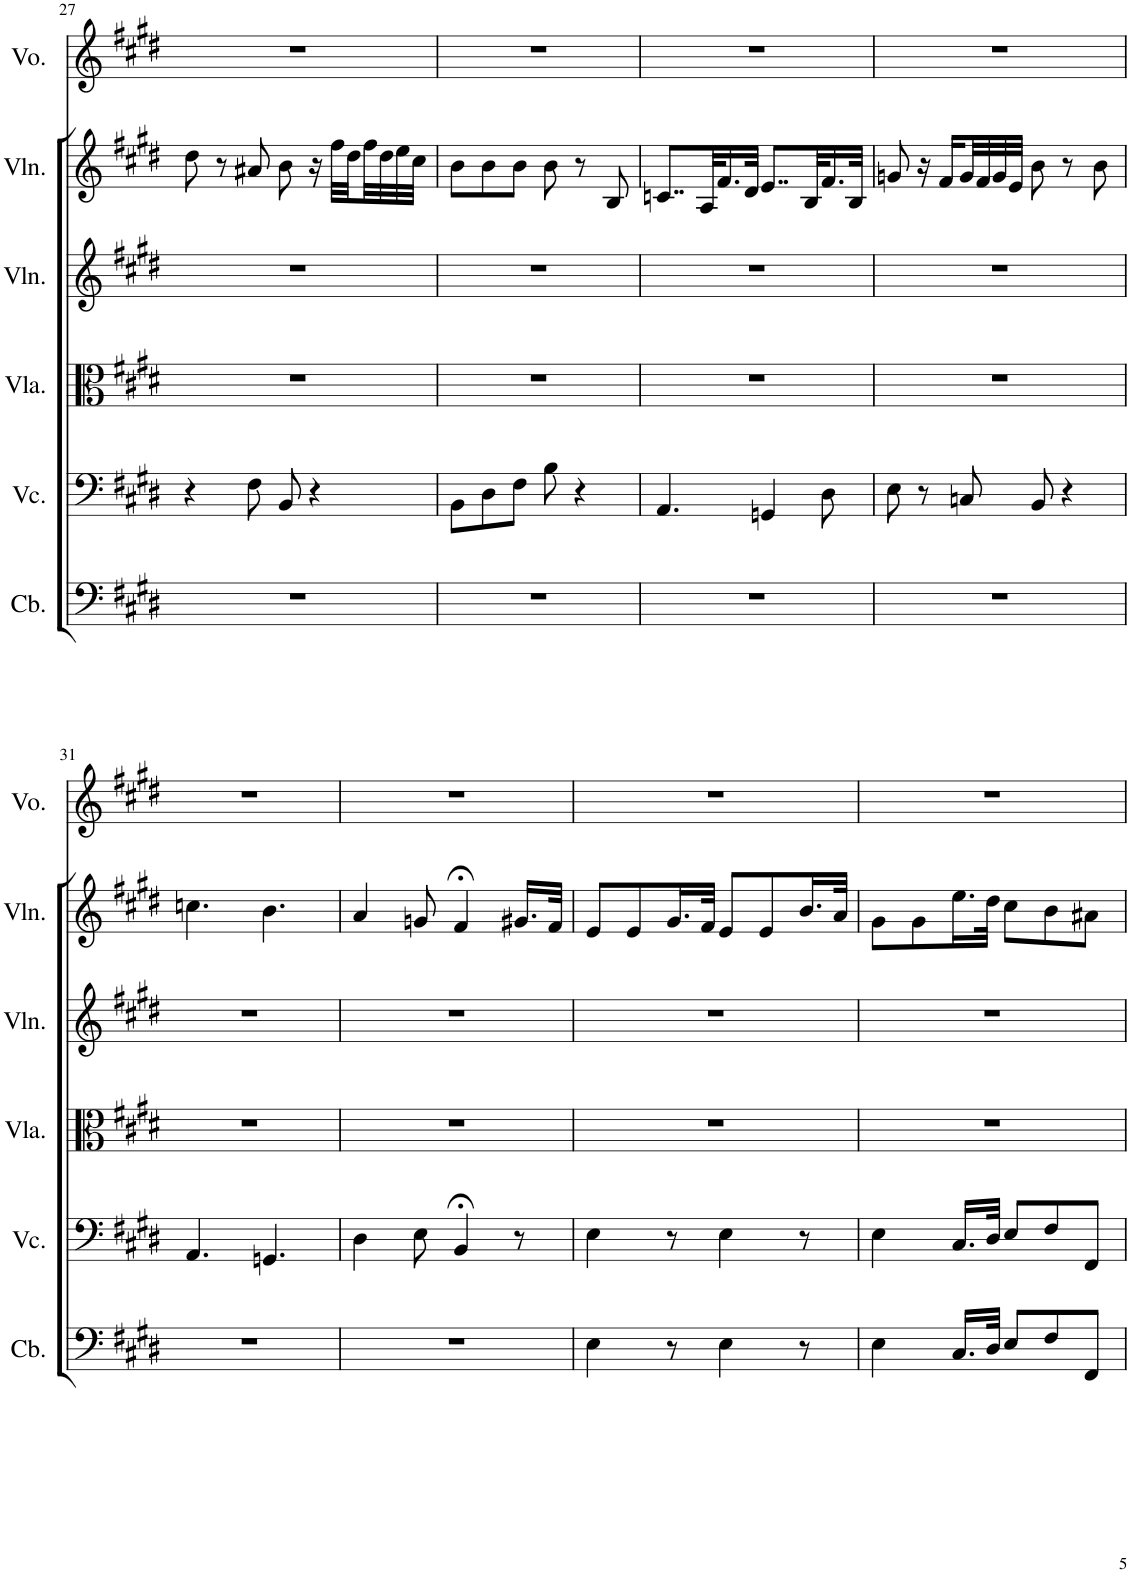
**kern	**kern	**kern	**kern	**kern	**kern
*part6	*part5	*part4	*part3	*part2	*part1
*staff6	*staff5	*staff4	*staff3	*staff2	*staff1
*I"Contrabass	*I"Violoncello	*I"Viola	*I"Violin	*I"Violin	*I"Voice
*I'Cb.	*I'Vc.	*I'Vla.	*I'Vln.	*I'Vln.	*I'Vo.
!!LO:PB:g=z
*clefF4	*clefF4	*clefC3	*clefG2	*clefG2	*clefG2
*Trd7c12	*	*	*	*	*
*k[f#c#g#d#]	*k[f#c#g#d#]	*k[f#c#g#d#]	*k[f#c#g#d#]	*k[f#c#g#d#]	*k[f#c#g#d#]
*M6/8	*M6/8	*M6/8	*M6/8	*M6/8	*M6/8
=27	=27	=27	=27	=27	=27
2.r	4r	2.r	2.r	8dd#\	2.r
.	.	.	.	8r	.
.	8F#\	.	.	8a#X/	.
.	8BB/	.	.	8b\	.
.	4r	.	.	16r	.
.	.	.	.	32ff#\LLL	.
.	.	.	.	32dd#\	.
.	.	.	.	32ff#\	.
.	.	.	.	32dd#\	.
.	.	.	.	32ee\	.
.	.	.	.	32cc#\JJJ	.
=28	=28	=28	=28	=28	=28
2.r	8BB\L	2.r	2.r	8b\L	2.r
.	8D#\	.	.	8b\	.
.	8F#\J	.	.	8b\J	.
.	8B\	.	.	8b\	.
.	4r	.	.	8r	.
.	.	.	.	8B/	.
=29	=29	=29	=29	=29	=29
2.r	4.AA/	2.r	2.r	8..cn/L	2.r
.	.	.	.	32A/KL	.
.	.	.	.	16.f#/	.
.	.	.	.	32d#/JJk	.
.	4GGn/	.	.	8..e/L	.
.	.	.	.	32B/KL	.
.	8D#\	.	.	16.f#/	.
.	.	.	.	32B/JJk	.
=30	=30	=30	=30	=30	=30
2.r	8E\	2.r	2.r	8gn/	2.r
.	8r	.	.	16r	.
.	.	.	.	16f#/LL	.
.	8Cn/	.	.	32g/L	.
.	.	.	.	32f#/	.
.	.	.	.	32g/	.
.	.	.	.	32e/JJJ	.
.	8BB/	.	.	8b\	.
.	4r	.	.	8r	.
.	.	.	.	8b\	.
!!LO:LB:g=z
=31	=31	=31	=31	=31	=31
2.r	4.AA/	2.r	2.r	4.ccn\	2.r
.	4.GGn/	.	.	4.b\	.
=32	=32	=32	=32	=32	=32
2.r	4D#\	2.r	2.r	4a/	2.r
.	8E\	.	.	8gn/	.
.	4BB;</	.	.	4f#;</	.
.	8r	.	.	16.g#X/LL	.
.	.	.	.	32f#/JJk	.
=33	=33	=33	=33	=33	=33
4E\	4E\	2.r	2.r	8e/L	2.r
.	.	.	.	8e/	.
8r	8r	.	.	16.g#/L	.
.	.	.	.	32f#/JJk	.
4E\	4E\	.	.	8e/L	.
.	.	.	.	8e/	.
8r	8r	.	.	16.b/L	.
.	.	.	.	32a/JJk	.
=34	=34	=34	=34	=34	=34
4E\	4E\	2.r	2.r	8g#\L	2.r
.	.	.	.	8g#\	.
16.C#/LL	16.C#/LL	.	.	16.ee\L	.
32D#/JJk	32D#/JJk	.	.	32dd#\JJk	.
8E/L	8E/L	.	.	8cc#\L	.
8F#/	8F#/	.	.	8b\	.
8FF#/J	8FF#/J	.	.	8a#X\J	.
=	=	=	=	=	=
*-	*-	*-	*-	*-	*-
